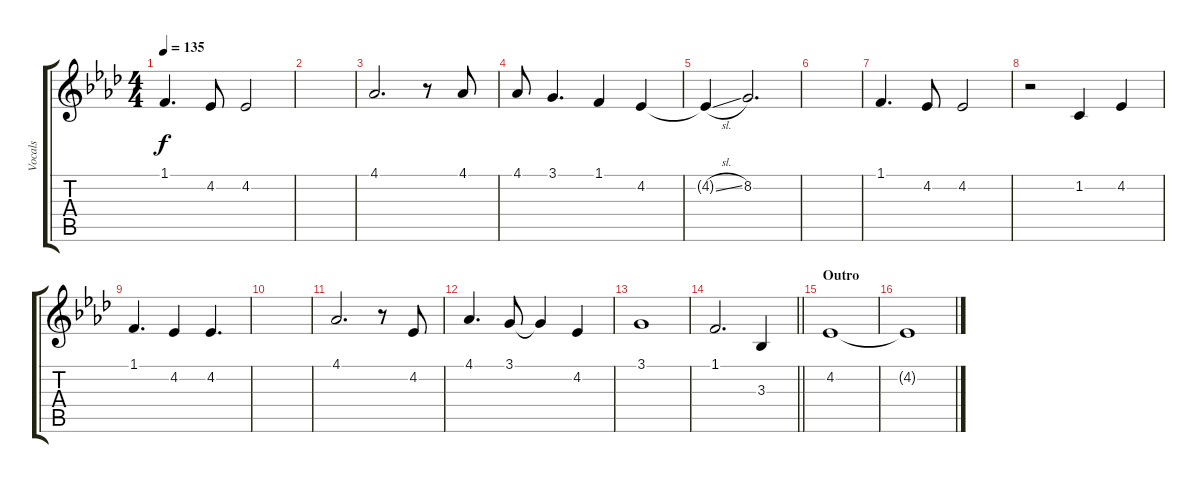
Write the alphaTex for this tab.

\track ("Vocals" "Vocals") {instrument altosax}
\staff {score tabs}
\tuning (E4 B3 G3 D3 A2 E2) {hide}
\ts (4 4)
\tempo 135
\clef g2
\ks ab
1.1.4{d dy f} 4.2.8 4.2.2 |
|
4.1.2{d} r.8 4.1.8 |
4.1.8 3.1.4{d} 1.1.4 4.2.4 |
4.2{sl t}.4 8.2.2{d} |
|
1.1.4{d} 4.2.8 4.2.2 |
r.2 1.2.4 4.2.4 |
1.1.4{d} 4.2.4 4.2.4{d} |
|
4.1.2{d} r.8 4.2.8 |
4.1.4{d} 3.1.8 3.1{t}.4 4.2.4 |
3.1.1 |
\barLineRight lightlight
1.1.2{d} 3.3.4 |
\section ("" "Outro")
4.2.1 |
4.2{t}.1
